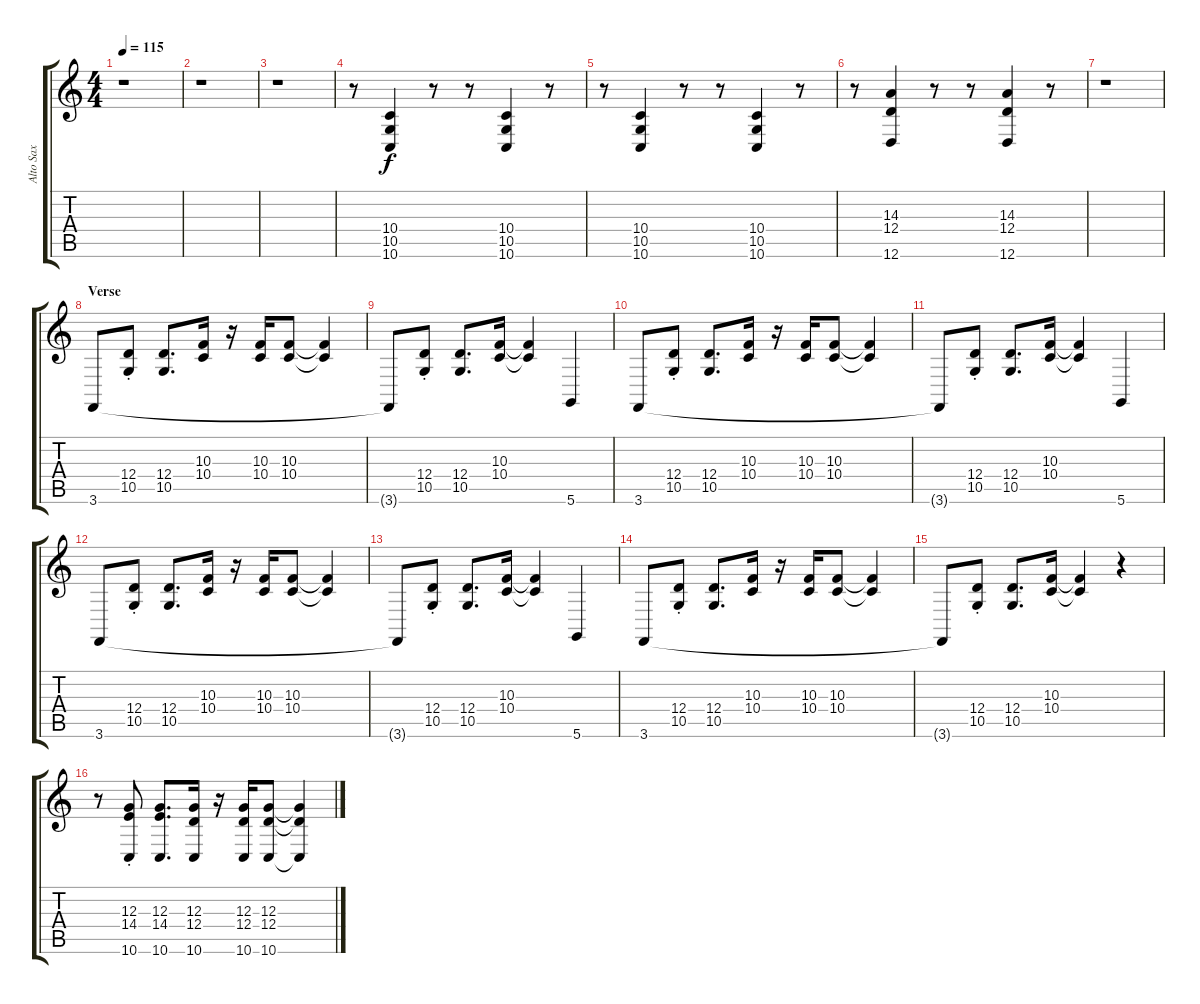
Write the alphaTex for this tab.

\track ("Alto Sax" "Alto Sax") {instrument altosax}
\staff {score tabs}
\tuning (E4 B3 G3 D3 A2 D2) {hide}
\ts (4 4)
\tempo 115
\clef g2
\ks c
r.1{dy f} |
r.1 |
r.1 |
r.8 (10.4 10.5 10.6).4 r.8 r.8 (10.4 10.5 10.6).4 r.8 |
r.8 (10.4 10.5 10.6).4 r.8 r.8 (10.4 10.5 10.6).4 r.8 |
r.8 (14.3 12.4 12.6).4 r.8 r.8 (14.3 12.4 12.6).4 r.8 |
r.1 |
\section ("" "Verse")
3.6.8 (12.4{st} 10.5{st}).8 (12.4 10.5).8{d} (10.3 10.4).16 r.16 (10.3 10.4).16 (10.3 10.4).8 (10.3{t} 10.4{t}).4 |
3.6{t}.8 (12.4{st} 10.5{st}).8 (12.4 10.5).8{d} (10.3 10.4).16 (10.3{t} 10.4{t}).4 5.6.4 |
3.6.8 (12.4{st} 10.5{st}).8 (12.4 10.5).8{d} (10.3 10.4).16 r.16 (10.3 10.4).16 (10.3 10.4).8 (10.3{t} 10.4{t}).4 |
3.6{t}.8 (12.4{st} 10.5{st}).8 (12.4 10.5).8{d} (10.3 10.4).16 (10.3{t} 10.4{t}).4 5.6.4 |
3.6.8 (12.4{st} 10.5{st}).8 (12.4 10.5).8{d} (10.3 10.4).16 r.16 (10.3 10.4).16 (10.3 10.4).8 (10.3{t} 10.4{t}).4 |
3.6{t}.8 (12.4{st} 10.5{st}).8 (12.4 10.5).8{d} (10.3 10.4).16 (10.3{t} 10.4{t}).4 5.6.4 |
3.6.8 (12.4{st} 10.5{st}).8 (12.4 10.5).8{d} (10.3 10.4).16 r.16 (10.3 10.4).16 (10.3 10.4).8 (10.3{t} 10.4{t}).4 |
3.6{t}.8 (12.4{st} 10.5{st}).8 (12.4 10.5).8{d} (10.3 10.4).16 (10.3{t} 10.4{t}).4 r.4 |
r.8 (12.3 14.4 10.6{st}).8 (12.3 14.4 10.6).8{d} (12.3 12.4 10.6).16 r.16 (12.3 12.4 10.6).16 (12.3 12.4 10.6).8 (12.3{t} 12.4{t} 10.6{t}).4
